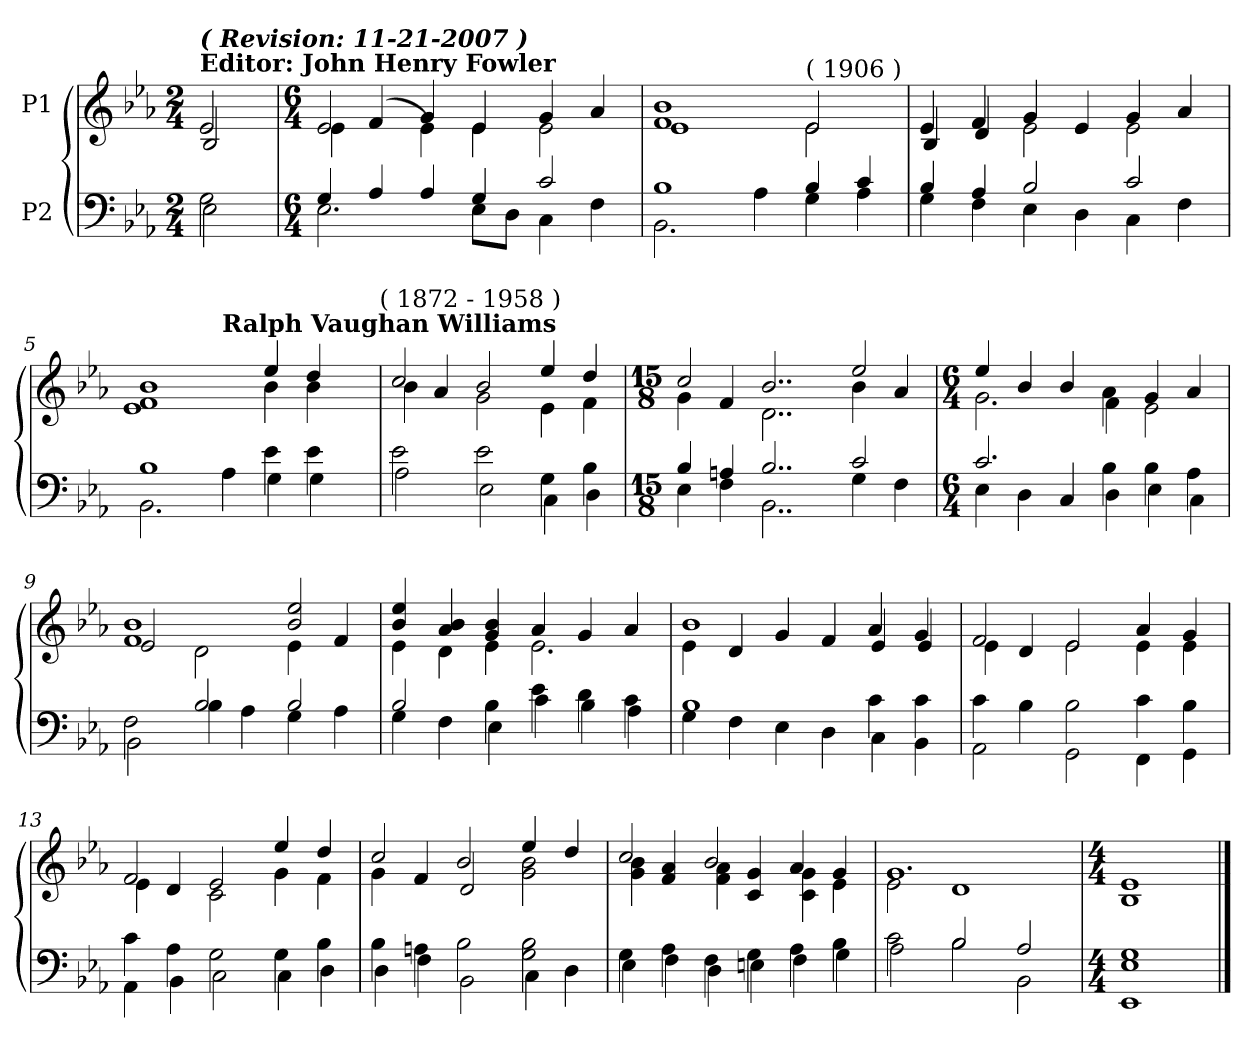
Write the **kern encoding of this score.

**kern	**kern
*part2	*part1
*staff2	*staff1
*I"P2	*I"P1
!!LO:PB:g=z
*clefF4	*clefG2
*k[b-e-a-]	*k[b-e-a-]
*E-:	*E-:
*M2/4	*M2/4
*MM180	*MM180
=1	=1
*^	*^
!	!	!LO:TX:a:B:t=Editor&colon; John Henry Fowler	!
!	!	!LO:TX:a:Bi:t=( Revision&colon; 11-21-2007 )	!
2Gi\	2E-i\	2e-i/	2B-i/
=2	=2	=2	=2
*M6/4	*	*M6/4	*
4Gi/	2.E-i\	2e-i/	4e-i\
4A-i/	.	.	(4fi/
4A-i/	.	4gi/	4e-i\)
4Gi/	8E-i\L	4e-i/	4e-i\
.	8Di\J	.	.
2ci/	4Ci\	4gi/	2e-i\
.	4Fi\	4a-i/	.
=3	=3	=3	=3
1B-i	2.BB-i\	1fi 1b-i	1e-i
.	4A-i\	.	.
!	!	!LO:TX:a:t=( 1906 )	!
4B-i/	4Gi\	2e-i/	2e-i\
4ci/	4A-i\	.	.
=4	=4	=4	=4
4B-i/	4Gi\	4e-i/	4B-i/
4A-i/	4Fi\	4fi/	4di/
2B-i/	4E-i\	4gi/	2e-i\
.	4Di\	4e-i/	.
2ci/	4Ci\	4gi/	2e-i\
.	4Fi\	4a-i/	.
=5	=5	=5	=5
*	*	*^	*^
1B-i	2.BB-i\	1b-i	1e-i 1fi	2.ryy	1ryy
!	!	!	!	!LO:TX:a:B:t=Ralph Vaughan Williams	!
.	4A-i\	.	.	2.ryy	.
4e-i\	4Gi\	4ee-i/	4b-i\	.	4ryy
4e-i\	4Gi\	4ddi/	4b-i\	.	8ryy
.	.	.	.	.	16ryy
.	.	.	.	.	32ryy
.	.	.	.	.	64ryy
.	.	.	.	.	128...ryy
!	!	!	!	!	!LO:TX:a:t=( 1872 - 1958 )
.	.	.	.	.	1024ryy
*	*	*	*v	*v	*v
=6	=6	=6	=6
2e-i\	2A-i\	2cci/	4b-i\
.	.	.	4a-i/
2e-i\	2E-i\	2b-i/	2gi\
4Gi\	4Ci\	4ee-i/	4e-i\
4B-i\	4Di\	4ddi/	4fi\
!!LO:LB:g=z	!!
=7	=7	=7	=7
*M15/8	*	*M15/8	*
4B-i/	4E-i\	2cci/	4gi\
4Ani/	4Fi\	.	4fi/
2..B-i/	2..BB-i\	2..b-i/	2..di\
2ci/	4Gi\	2ee-i/	4b-i\
.	4Fi\	.	4a-i/
=8	=8	=8	=8
*M6/4	*	*M6/4	*
2.ci/	4E-i\	4ee-i/	2.gi\
.	4Di\	4b-i/	.
.	4Ci/	4b-i/	.
4B-i\	4Di\	4a-i\	4fi\
4B-i\	4E-i\	4gi/	2e-i\
4A-i\	4Ci\	4a-i/	.
=9	=9	=9	=9
2Fi\	2BB-i\	1fi 1b-i	2e-i/
2B-i/	4B-i\	.	2di\
.	4A-i\	.	.
2B-i/	4Gi\	2b-i/ 2ee-i	4e-i\
.	4A-i\	.	4fi/
=10	=10	=10	=10
2B-i/	4Gi\	4b-i/ 4ee-i	4e-i\
.	4Fi\	4a-i/ 4b-i	4di\
4B-i\	4E-i\	4gi/ 4b-i	4e-i\
4e-i\	4ci\	4a-i/	2.e-i\
4di\	4B-i\	4gi/	.
4ci\	4A-i\	4a-i/	.
=11	=11	=11	=11
1B-i	4Gi\	1b-i	4e-i\
.	4Fi\	.	4di/
.	4E-i\	.	4gi/
.	4Di\	.	4fi/
4ci\	4Ci\	4a-i/	4e-i/
4ci\	4BB-i\	4gi/	4e-i/
!!LO:LB:g=z	!!
=12	=12	=12	=12
4ci\	2AA-i\	2fi/	4e-i\
4B-i\	.	.	4di/
2B-i\	2GGi\	2e-i/	2e-i\
4ci\	4FFi\	4a-i/	4e-i\
4B-i\	4GGi\	4gi/	4e-i\
=13	=13	=13	=13
4ci\	4AA-i\	2fi/	4e-i\
4A-i\	4BB-i\	.	4di/
2Gi\	2Ci\	2e-i/	2ci\
4Gi\	4Ci\	4ee-i/	4gi\
4B-i\	4Di\	4ddi/	4fi\
=14	=14	=14	=14
4B-i\	4Di\	2cci/	4gi\
4Ani\	4Fi\	.	4fi/
2B-i\	2BB-i\	2b-i/	2di/
2Gi\ 2B-i	4Ci\	4ee-i/	2gi\ 2b-i
.	4Di\	4ddi/	.
=15	=15	=15	=15
4Gi\	4E-i\	2cci/	4gi\ 4b-i
4A-i\	4Fi\	.	4fi/ 4a-i
4Fi\	4Di\	2b-i/	4fi\ 4a-i
4Gi\	4Eni\	.	4ci/ 4gi
4A-i\	4Fi\	4a-i/	4ci\ 4gi
4B-i\	4Gi\	4gi/	4e-i\
=16	=16	=16	=16
2ci\	2A-i\	1.gi	2e-i\
2B-i/	2B-i\	.	1di
2A-i/	2BB-i\	.	.
=17	=17	=17	=17
*M4/4	*	*M4/4	*
1Gi	1EE-i 1E-i	1e-i	1B-i
*v	*v	*	*
*	*v	*v
==	==
*-	*-
